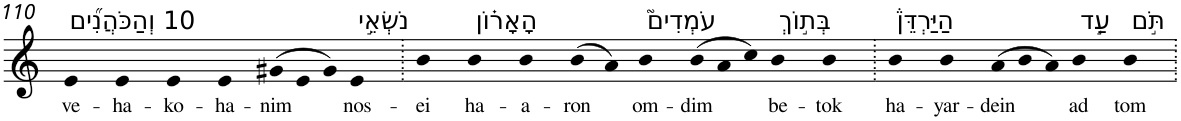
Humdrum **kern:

**kern	**text
*part1	*part1
*staff1	*staff1
*I"Piano	*
*I'Pno	*
!!LO:PB:g=z
*clefG2	*
*k[]	*
=110	=110
!LO:TX:a:t=10 וְהַכֹּהֲנִ֞ים	!
!	!LO:LY:b
4e	ve-
!	!LO:LY:b
4e	-ha-
!	!LO:LY:b
4e	-ko-
!	!LO:LY:b
4e	-ha-
*Xtuplet	*
!	!LO:LY:b
(>12g#X	-nim
12e	.
12g#)	.
!LO:TX:a:t=נֹשְׂאֵ֣י	!
!	!LO:LY:b
4e	nos-
=111.	=111.
!	!LO:LY:b
4b	-ei
!LO:TX:a:t=הָאָר֗וֹן	!
!	!LO:LY:b
4b	ha-
!	!LO:LY:b
4b	-a-
!	!LO:LY:b
(>8b	-ron
8a)	.
!LO:TX:a:t=עֹמְדִים֮	!
!	!LO:LY:b
4b	om-
!	!LO:LY:b
(>12b	-dim
12a	.
12cc)	.
!LO:TX:a:t=בְּת֣וֹךְ	!
!	!LO:LY:b
4b	be-
!	!LO:LY:b
4b	-tok
=112.	=112.
!LO:TX:a:t=הַיַּרְדֵּן֒	!
!	!LO:LY:b
4b	ha-
!	!LO:LY:b
4b	-yar-
!	!LO:LY:b
(>12a	-dein
12b	.
12a)	.
!LO:TX:a:t=עַ֣ד	!
!	!LO:LY:b
4b	ad
!LO:TX:a:t=תֹּ֣ם	!
!	!LO:LY:b
4b	tom
=.	=.
*-	*-
